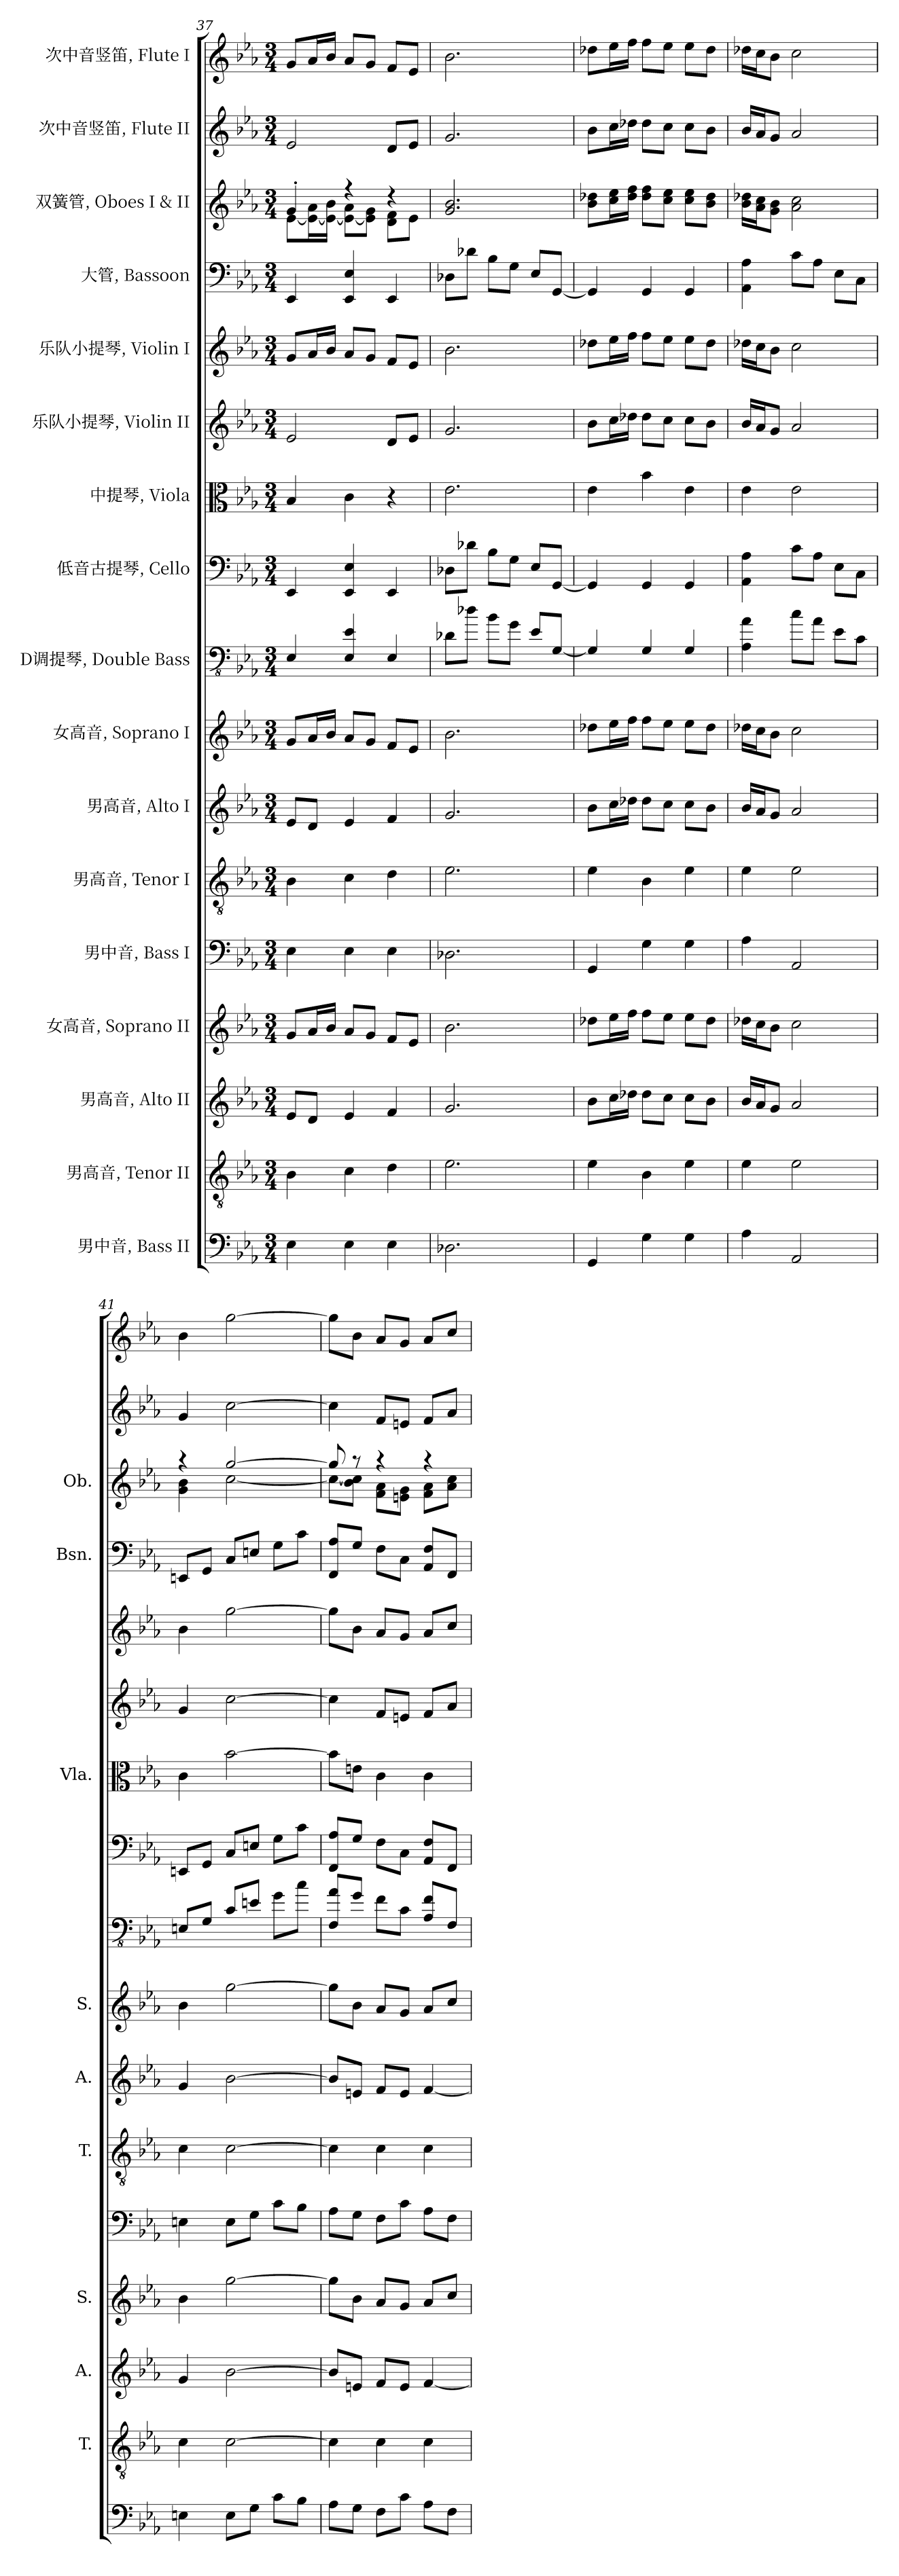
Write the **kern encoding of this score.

**kern	**kern	**kern	**kern	**kern	**kern	**kern	**kern	**kern	**kern	**kern	**kern	**kern	**kern	**kern	**kern	**kern
*part17	*part16	*part15	*part14	*part13	*part12	*part11	*part10	*part9	*part8	*part7	*part6	*part5	*part4	*part3	*part2	*part1
*staff17	*staff16	*staff15	*staff14	*staff13	*staff12	*staff11	*staff10	*staff9	*staff8	*staff7	*staff6	*staff5	*staff4	*staff3	*staff2	*staff1
*I"男中音, Bass II	*I"男高音, Tenor II	*I"男高音, Alto II	*I"女高音, Soprano II	*I"男中音, Bass I	*I"男高音, Tenor I	*I"男高音, Alto I	*I"女高音, Soprano I	*I"D调提琴, Double Bass	*I"低音古提琴, Cello	*I"中提琴, Viola	*I"乐队小提琴, Violin II	*I"乐队小提琴, Violin I	*I"大管, Bassoon	*I"双簧管, Oboes I &amp; II	*I"次中音竖笛, Flute II	*I"次中音竖笛, Flute I
*	*I'T.	*I'A.	*I'S.	*	*I'T.	*I'A.	*I'S.	*	*	*I'Vla.	*	*	*I'Bsn.	*I'Ob.	*	*
!!LO:PB:g=z
*clefF4	*clefGv2	*clefG2	*clefG2	*clefF4	*clefGv2	*clefG2	*clefG2	*clefFv4	*clefF4	*clefC3	*clefG2	*clefG2	*clefF4	*clefG2	*clefG2	*clefG2
*	*	*	*	*	*	*	*	*ITrd7c12	*	*	*	*	*	*	*	*
*k[b-e-a-]	*k[b-e-a-]	*k[b-e-a-]	*k[b-e-a-]	*k[b-e-a-]	*k[b-e-a-]	*k[b-e-a-]	*k[b-e-a-]	*k[b-e-a-]	*k[b-e-a-]	*k[b-e-a-]	*k[b-e-a-]	*k[b-e-a-]	*k[b-e-a-]	*k[b-e-a-]	*k[b-e-a-]	*k[b-e-a-]
*M3/4	*M3/4	*M3/4	*M3/4	*M3/4	*M3/4	*M3/4	*M3/4	*M3/4	*M3/4	*M3/4	*M3/4	*M3/4	*M3/4	*M3/4	*M3/4	*M3/4
*MM72	*MM72	*MM72	*MM72	*MM72	*MM72	*MM72	*MM72	*MM72	*MM72	*MM72	*MM72	*MM72	*MM72	*MM72	*MM72	*MM72
=37	=37	=37	=37	=37	=37	=37	=37	=37	=37	=37	=37	=37	=37	=37	=37	=37
*	*	*	*	*	*	*	*	*	*	*	*	*	*	*^	*	*
4E-\	4B-\	8e-/L	8g/L	4E-\	4B-\	8e-/L	8g/L	4EEE-/	4EE-/	4B-/	2e-/	8g/L	4EE-/	4g'/	[8e-\L	2e-/	8g/L
.	.	8d/J	16a-/L	.	.	8d/J	16a-/L	.	.	.	.	16a-/L	.	.	16e-\_ 16a-\L	.	16a-/L
.	.	.	16b-/JJ	.	.	.	16b-/JJ	.	.	.	.	16b-/JJ	.	.	16e-\_ 16b-\JJ	.	16b-/JJ
4E-\	4c\	4e-/	8a-/L	4E-\	4c\	4e-/	8a-/L	4EEE-/ 4EE-/	4EE-/ 4E-/	4c\	.	8a-/L	4EE-/ 4E-/	4r	8e-\_ 8a-\L	.	8a-/L
.	.	.	8g/J	.	.	.	8g/J	.	.	.	.	8g/J	.	.	8e-\] 8g\J	.	8g/J
4E-\	4d\	4f/	8f/L	4E-\	4d\	4f/	8f/L	4EEE-/	4EE-/	4r	8d/L	8f/L	4EE-/	4r	8d\ 8f\L	8d/L	8f/L
.	.	.	8e-/J	.	.	.	8e-/J	.	.	.	8e-/J	8e-/J	.	.	8e-\J	8e-/J	8e-/J
*	*	*	*	*	*	*	*	*	*	*	*	*	*	*v	*v	*	*
=38	=38	=38	=38	=38	=38	=38	=38	=38	=38	=38	=38	=38	=38	=38	=38	=38
2.D-X\	2.e-\	2.g/	2.b-\	2.D-X\	2.e-\	2.g/	2.b-\	8DD-X\L	8D-X\L	2.e-\	2.g/	2.b-\	8D-X\L	2.g/ 2.b-/	2.g/	2.b-\
.	.	.	.	.	.	.	.	8D-X\J	8d-X\J	.	.	.	8d-X\J	.	.	.
.	.	.	.	.	.	.	.	8BB-\L	8B-\L	.	.	.	8B-\L	.	.	.
.	.	.	.	.	.	.	.	8GG\J	8G\J	.	.	.	8G\J	.	.	.
.	.	.	.	.	.	.	.	8EE-/L	8E-/L	.	.	.	8E-/L	.	.	.
.	.	.	.	.	.	.	.	[8GGG/J	[8GG/J	.	.	.	[8GG/J	.	.	.
=39	=39	=39	=39	=39	=39	=39	=39	=39	=39	=39	=39	=39	=39	=39	=39	=39
4GG/	4e-\	8b-\L	8dd-X\L	4GG/	4e-\	8b-\L	8dd-X\L	4GGG/]	4GG/]	4e-\	8b-\L	8dd-X\L	4GG/]	8b-\ 8dd-X\L	8b-\L	8dd-X\L
.	.	16cc\L	16ee-\L	.	.	16cc\L	16ee-\L	.	.	.	16cc\L	16ee-\L	.	16cc\ 16ee-\L	16cc\L	16ee-\L
.	.	16dd-X\JJ	16ff\JJ	.	.	16dd-X\JJ	16ff\JJ	.	.	.	16dd-X\JJ	16ff\JJ	.	16dd-\ 16ff\JJ	16dd-X\JJ	16ff\JJ
4G\	4B-\	8dd-\L	8ff\L	4G\	4B-\	8dd-\L	8ff\L	4GGG/	4GG/	4b-\	8dd-\L	8ff\L	4GG/	8dd-\ 8ff\L	8dd-\L	8ff\L
.	.	8cc\J	8ee-\J	.	.	8cc\J	8ee-\J	.	.	.	8cc\J	8ee-\J	.	8cc\ 8ee-\J	8cc\J	8ee-\J
4G\	4e-\	8cc\L	8ee-\L	4G\	4e-\	8cc\L	8ee-\L	4GGG/	4GG/	4e-\	8cc\L	8ee-\L	4GG/	8cc\ 8ee-\L	8cc\L	8ee-\L
.	.	8b-\J	8dd-\J	.	.	8b-\J	8dd-\J	.	.	.	8b-\J	8dd-\J	.	8b-\ 8dd-\J	8b-\J	8dd-\J
=40	=40	=40	=40	=40	=40	=40	=40	=40	=40	=40	=40	=40	=40	=40	=40	=40
4A-\	4e-\	16b-/LL	16dd-X\LL	4A-\	4e-\	16b-/LL	16dd-X\LL	4AAA-\ 4AA-\	4AA-\ 4A-\	4e-\	16b-/LL	16dd-X\LL	4AA-\ 4A-\	16b-\ 16dd-X\LL	16b-/LL	16dd-X\LL
.	.	16a-/J	16cc\J	.	.	16a-/J	16cc\J	.	.	.	16a-/J	16cc\J	.	16a-\ 16cc\J	16a-/J	16cc\J
.	.	8g/J	8b-\J	.	.	8g/J	8b-\J	.	.	.	8g/J	8b-\J	.	8g\ 8b-\J	8g/J	8b-\J
2AA-/	2e-\	2a-/	2cc\	2AA-/	2e-\	2a-/	2cc\	8C\L	8c\L	2e-\	2a-/	2cc\	8c\L	2a-\ 2cc\	2a-/	2cc\
.	.	.	.	.	.	.	.	8AA-\J	8A-\J	.	.	.	8A-\J	.	.	.
.	.	.	.	.	.	.	.	8EE-\L	8E-\L	.	.	.	8E-\L	.	.	.
.	.	.	.	.	.	.	.	8CC\J	8C\J	.	.	.	8C\J	.	.	.
!!LO:PB:g=z
=41	=41	=41	=41	=41	=41	=41	=41	=41	=41	=41	=41	=41	=41	=41	=41	=41
*	*	*	*	*	*	*	*	*	*	*	*	*	*	*^	*	*
4En\	4c\	4g/	4b-\	4En\	4c\	4g/	4b-\	8EEEn/L	8EEn/L	4c\	4g/	4b-\	8EEn/L	4r	4g\ 4b-\	4g/	4b-\
.	.	.	.	.	.	.	.	8GGG/J	8GG/J	.	.	.	8GG/J	.	.	.	.
8E\L	[2c\	[2b-\	[2gg\	8E\L	[2c\	[2b-\	[2gg\	8CC/L	8C/L	[2b-\	[2cc\	[2gg\	8C/L	[2gg/	[2cc\	[2cc\	[2gg\
8G\J	.	.	.	8G\J	.	.	.	8EEn/J	8En/J	.	.	.	8En/J	.	.	.	.
8c\L	.	.	.	8c\L	.	.	.	8GG\L	8G\L	.	.	.	8G\L	.	.	.	.
8B-\J	.	.	.	8B-\J	.	.	.	8C\J	8c\J	.	.	.	8c\J	.	.	.	.
=42	=42	=42	=42	=42	=42	=42	=42	=42	=42	=42	=42	=42	=42	=42	=42	=42	=42
8A-\L	4c\]	8b-/L]	8gg\L]	8A-\L	4c\]	8b-/L]	8gg\L]	8FFF/ 8AA-/L	8FF/ 8A-/L	8b-\L]	4cc\]	8gg\L]	8FF/ 8A-/L	8gg/]	8cc\L_	4cc\]	8gg\L]
8G\J	.	8en/J	8b-\J	8G\J	.	8en/J	8b-\J	8GG/J	8G/J	8en\J	.	8b-\J	8G/J	8r	8b-\ 8cc\]J	.	8b-\J
8F\L	4c\	8f/L	8a-/L	8F\L	4c\	8f/L	8a-/L	8FF\L	8F\L	4c\	8f/L	8a-/L	8F\L	4r	8f\ 8a-\L	8f/L	8a-/L
8c\J	.	8e/J	8g/J	8c\J	.	8e/J	8g/J	8CC\J	8C\J	.	8en/J	8g/J	8C\J	.	8en\ 8g\J	8en/J	8g/J
8A-\L	4c\	[4f/	8a-/L	8A-\L	4c\	[4f/	8a-/L	8AAA-/ 8FF/L	8AA-/ 8F/L	4c\	8f/L	8a-/L	8AA-/ 8F/L	4r	8f\ 8a-\L	8f/L	8a-/L
8F\J	.	.	8cc/J	8F\J	.	.	8cc/J	8FFF/J	8FF/J	.	8a-/J	8cc/J	8FF/J	.	8a-\ 8cc\J	8a-/J	8cc/J
*	*	*	*	*	*	*	*	*	*	*	*	*	*	*v	*v	*	*
=	=	=	=	=	=	=	=	=	=	=	=	=	=	=	=	=
*-	*-	*-	*-	*-	*-	*-	*-	*-	*-	*-	*-	*-	*-	*-	*-	*-
